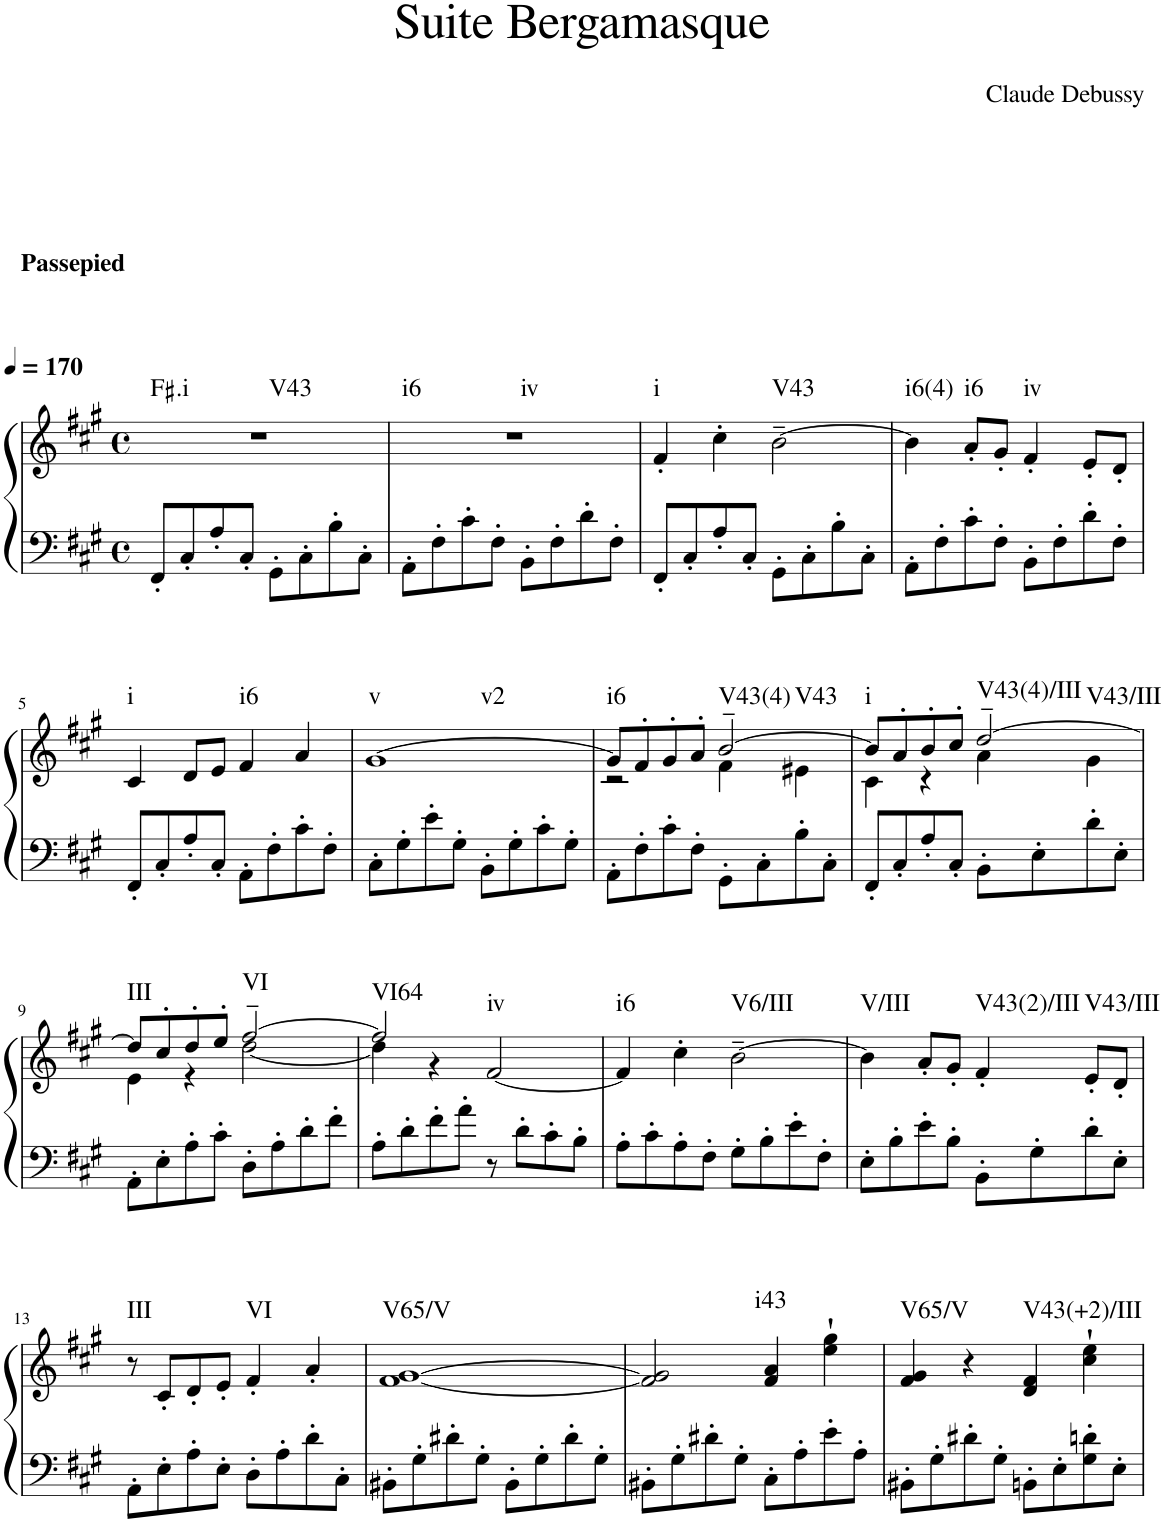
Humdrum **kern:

**kern	**kern	**harte
*part1	*part1	*part1
*staff2	*staff1	*
*I"Piano	*	*
*I'Pno.	*	*
*clefF4	*clefG2	*
*k[f#c#g#]	*k[f#c#g#]	*
*M4/4	*M4/4	*
*met(c)	*met(c)	*
*MM170	*MM170	*
=1	=1	=1
!	!LO:TX:a:B:t=Passepied	!
!LO:TX:a:B:t=Passepied	!	!LO:H:n=1:kt=.i
!	!	!LO:H:n=2:kt=V43
8FF#'/L	1r	. N
8C#'/	.	.
8A'/	.	.
8C#'/J	.	.
8GG#'\L	.	.
8C#'\	.	.
8B'\	.	.
8C#'\J	.	.
=2	=2	=2
!	!	!LO:H:n=1:kt=i6
!	!	!LO:H:n=2:kt=iv
8AA'\L	1r	N N
8F#'\	.	.
8c#'\	.	.
8F#'\J	.	.
8BB'\L	.	.
8F#'\	.	.
8d'\	.	.
8F#'\J	.	.
=3	=3	=3
!	!	!LO:H:kt=i
8FF#'/L	4f#'/	N
8C#'/	.	.
8A'/	4cc#'\	.
8C#'/J	.	.
!	!	!LO:H:kt=V43
8GG#'\L	[2b~\	N
8C#'\	.	.
8B'\	.	.
8C#'\J	.	.
=4	=4	=4
!	!	!LO:H:kt=i6(4)
8AA'\L	4b\]	N
8F#'\	.	.
!	!	!LO:H:kt=i6
8c#'\	8a'/L	N
8F#'\J	8g#'/J	.
!	!	!LO:H:kt=iv
8BB'\L	4f#'/	N
8F#'\	.	.
8d'\	8e'/L	.
8F#'\J	8d'/J	.
!!LO:LB:g=z
=5	=5	=5
!	!	!LO:H:kt=i
8FF#'/L	4c#/	N
8C#'/	.	.
8A'/	8d/L	.
8C#'/J	8e/J	.
!	!	!LO:H:kt=i6
8AA'\L	4f#/	N
8F#'\	.	.
8c#'\	4a/	.
8F#'\J	.	.
=6	=6	=6
!	!	!LO:H:n=1:kt=v
!	!	!LO:H:n=2:kt=v2
8C#'\L	[1g#	N N
8G#'\	.	.
8e'\	.	.
8G#'\J	.	.
8BB'\L	.	.
8G#'\	.	.
8c#'\	.	.
8G#'\J	.	.
=7	=7	=7
*	*^	*
!	!	!	!LO:H:kt=i6
8AA'\L	8g#/L]	2r	N
8F#'\	8f#'/	.	.
8c#'\	8g#'/	.	.
8F#'\J	8a'/J	.	.
!	!	!	!LO:H:n=1:kt=V43(4)
!	!	!	!LO:H:n=2:kt=V43
8GG#'\L	[2b~/	4f#\	N N
8C#'\	.	.	.
8B'\	.	4e#X\	.
8C#'\J	.	.	.
=8	=8	=8	=8
!	!	!	!LO:H:kt=i
8FF#'/L	8b/L]	4c#\	N
8C#'/	8a'/	.	.
8A'/	8b'/	4r	.
8C#'/J	8cc#'/J	.	.
!	!	!	!LO:H:n=1:kt=V43(4)/III
!	!	!	!LO:H:n=2:kt=V43/III
8BB'\L	[2dd~/	4a\	N N
8E'\	.	.	.
8d'\	.	4g#\	.
8E'\J	.	.	.
!!LO:LB:g=z	!!
=9	=9	=9	=9
!	!	!	!LO:H:kt=III
8AA'\L	8dd/L]	4e\	N
8E'\	8cc#'/	.	.
8A'\	8dd'/	4r	.
8c#'\J	8ee'/J	.	.
!	!	!	!LO:H:kt=VI
8D'\L	[2ff#~/	[2dd\	N
8A'\	.	.	.
8d'\	.	.	.
8f#'\J	.	.	.
=10	=10	=10	=10
!	!	!	!LO:H:kt=VI64
8A'\L	2ff#/]	4dd\]	N
8d'\	.	.	.
8f#'\	.	4r	.
8a'\J	.	.	.
!	!	!	!LO:H:kt=iv
8r	[2f#/	2ryy	N
8d'\L	.	.	.
8c#'\	.	.	.
8B'\J	.	.	.
*	*v	*v	*
=11	=11	=11
!	!	!LO:H:kt=i6
8A'\L	4f#/]	N
8c#'\	.	.
8A'\	4cc#'\	.
8F#'\J	.	.
!	!	!LO:H:kt=V6/III
8G#'\L	[2b~\	N
8B'\	.	.
8e'\	.	.
8F#'\J	.	.
=12	=12	=12
!	!	!LO:H:kt=V/III
8E'\L	4b\]	N
8B'\	.	.
8e'\	8a'/L	.
8B'\J	8g#'/J	.
!	!	!LO:H:kt=V43(2)/III
8BB'\L	4f#'/	N
8G#'\	.	.
!	!	!LO:H:kt=V43/III
8d'\	8e'/L	N
8E'\J	8d'/J	.
!!LO:LB:g=z
=13	=13	=13
!	!	!LO:H:kt=III
8AA'\L	8r	N
8E'\	8c#'/L	.
8A'\	8d'/	.
8E'\J	8e'/J	.
!	!	!LO:H:kt=VI
8D'\L	4f#'/	N
8A'\	.	.
8d'\	4a'/	.
8C#'\J	.	.
=14	=14	=14
!	!	!LO:H:kt=V65/V
8BB#X'\L	[1f# [1g#	N
8G#'\	.	.
8d#X'\	.	.
8G#'\J	.	.
8BB#'\L	.	.
8G#'\	.	.
8d#'\	.	.
8G#'\J	.	.
=15	=15	=15
8BB#X'\L	2f#/] 2g#/]	.
8G#'\	.	.
8d#X'\	.	.
8G#'\J	.	.
!	!	!LO:H:kt=i43
8C#'\L	4f#/ 4a/	N
8A'\	.	.
8e'\	4ee\` 4gg#\`	.
8A'\J	.	.
=16	=16	=16
!	!	!LO:H:kt=V65/V
8BB#X'\L	4f#/ 4g#/	N
8G#'\	.	.
8d#X'\	4r	.
8G#'\J	.	.
!	!	!LO:H:kt=V43(+2)/III
8BBn'\L	4d/ 4f#/	N
8E'\	.	.
8G#\' 8dn\'	4cc#\` 4ee\`	.
8E'\J	.	.
=	=	=
*-	*-	*-
